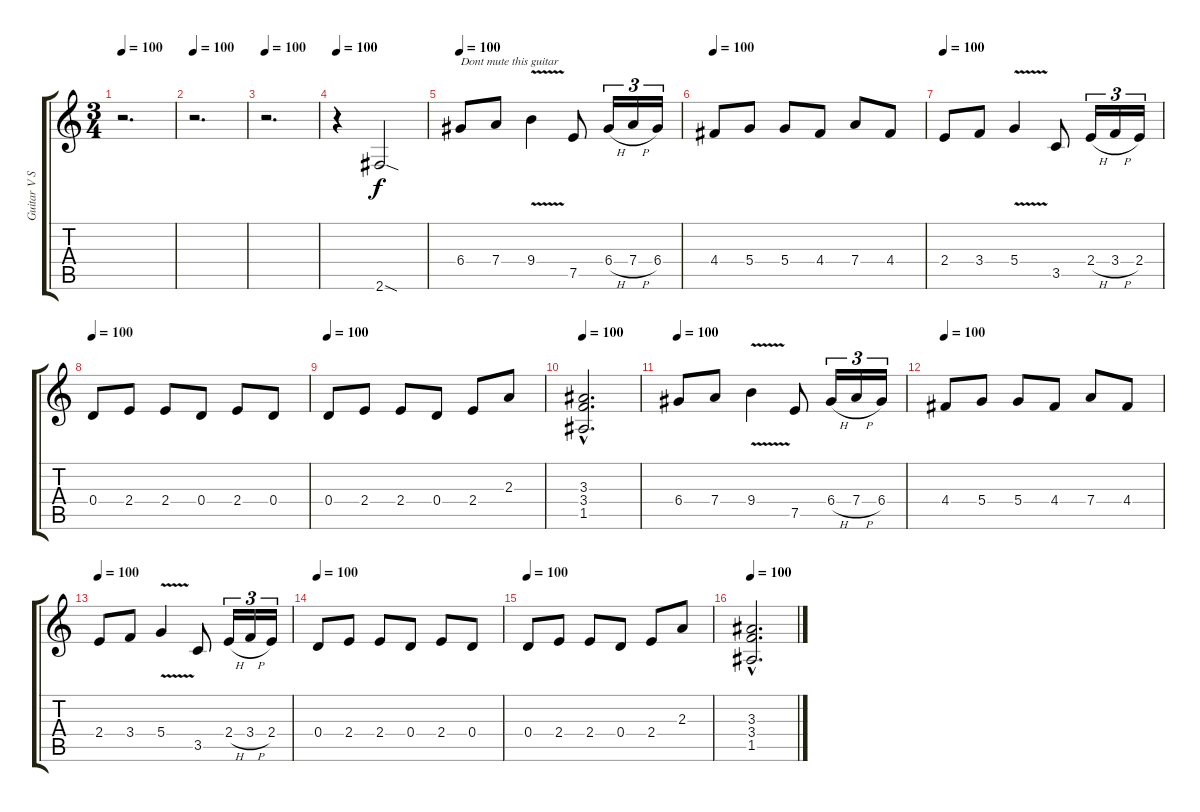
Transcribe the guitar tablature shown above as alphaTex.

\track ("Guitar V Solo/Dist" "Guitar V S") {instrument distortionguitar}
\staff {score tabs}
\tuning (E4 B3 G3 D3 A2 E2) {hide}
\ts (3 4)
\tempo 100
\clef g2
\ks c
r.2{d dy f} |
\tempo 100
r.2{d} |
\tempo 100
r.2{d} |
\tempo 100
r.4 2.6{sod}.2 |
\tempo 100
6.4.8{txt "Dont mute this guitar"} 7.4.8 9.4{v}.4 7.5.8 6.4{h}.16{tu (3 2)} 7.4{h}.16{tu (3 2)} 6.4.16{tu (3 2)} |
\tempo 100
4.4.8 5.4.8 5.4.8 4.4.8 7.4.8 4.4.8 |
\tempo 100
2.4.8 3.4.8 5.4{v}.4 3.5.8 2.4{h}.16{tu (3 2)} 3.4{h}.16{tu (3 2)} 2.4.16{tu (3 2)} |
\tempo 100
0.4.8 2.4.8 2.4.8 0.4.8 2.4.8 0.4.8 |
\tempo 100
0.4.8 2.4.8 2.4.8 0.4.8 2.4.8 2.3.8 |
\tempo 100
(3.3{hac} 3.4{hac} 1.5{hac}).2{d} |
\tempo 100
6.4.8 7.4.8 9.4{v}.4 7.5.8 6.4{h}.16{tu (3 2)} 7.4{h}.16{tu (3 2)} 6.4.16{tu (3 2)} |
\tempo 100
4.4.8 5.4.8 5.4.8 4.4.8 7.4.8 4.4.8 |
\tempo 100
2.4.8 3.4.8 5.4{v}.4 3.5.8 2.4{h}.16{tu (3 2)} 3.4{h}.16{tu (3 2)} 2.4.16{tu (3 2)} |
\tempo 100
0.4.8 2.4.8 2.4.8 0.4.8 2.4.8 0.4.8 |
\tempo 100
0.4.8 2.4.8 2.4.8 0.4.8 2.4.8 2.3.8 |
\tempo 100
(3.3{hac} 3.4{hac} 1.5{hac}).2{d}
